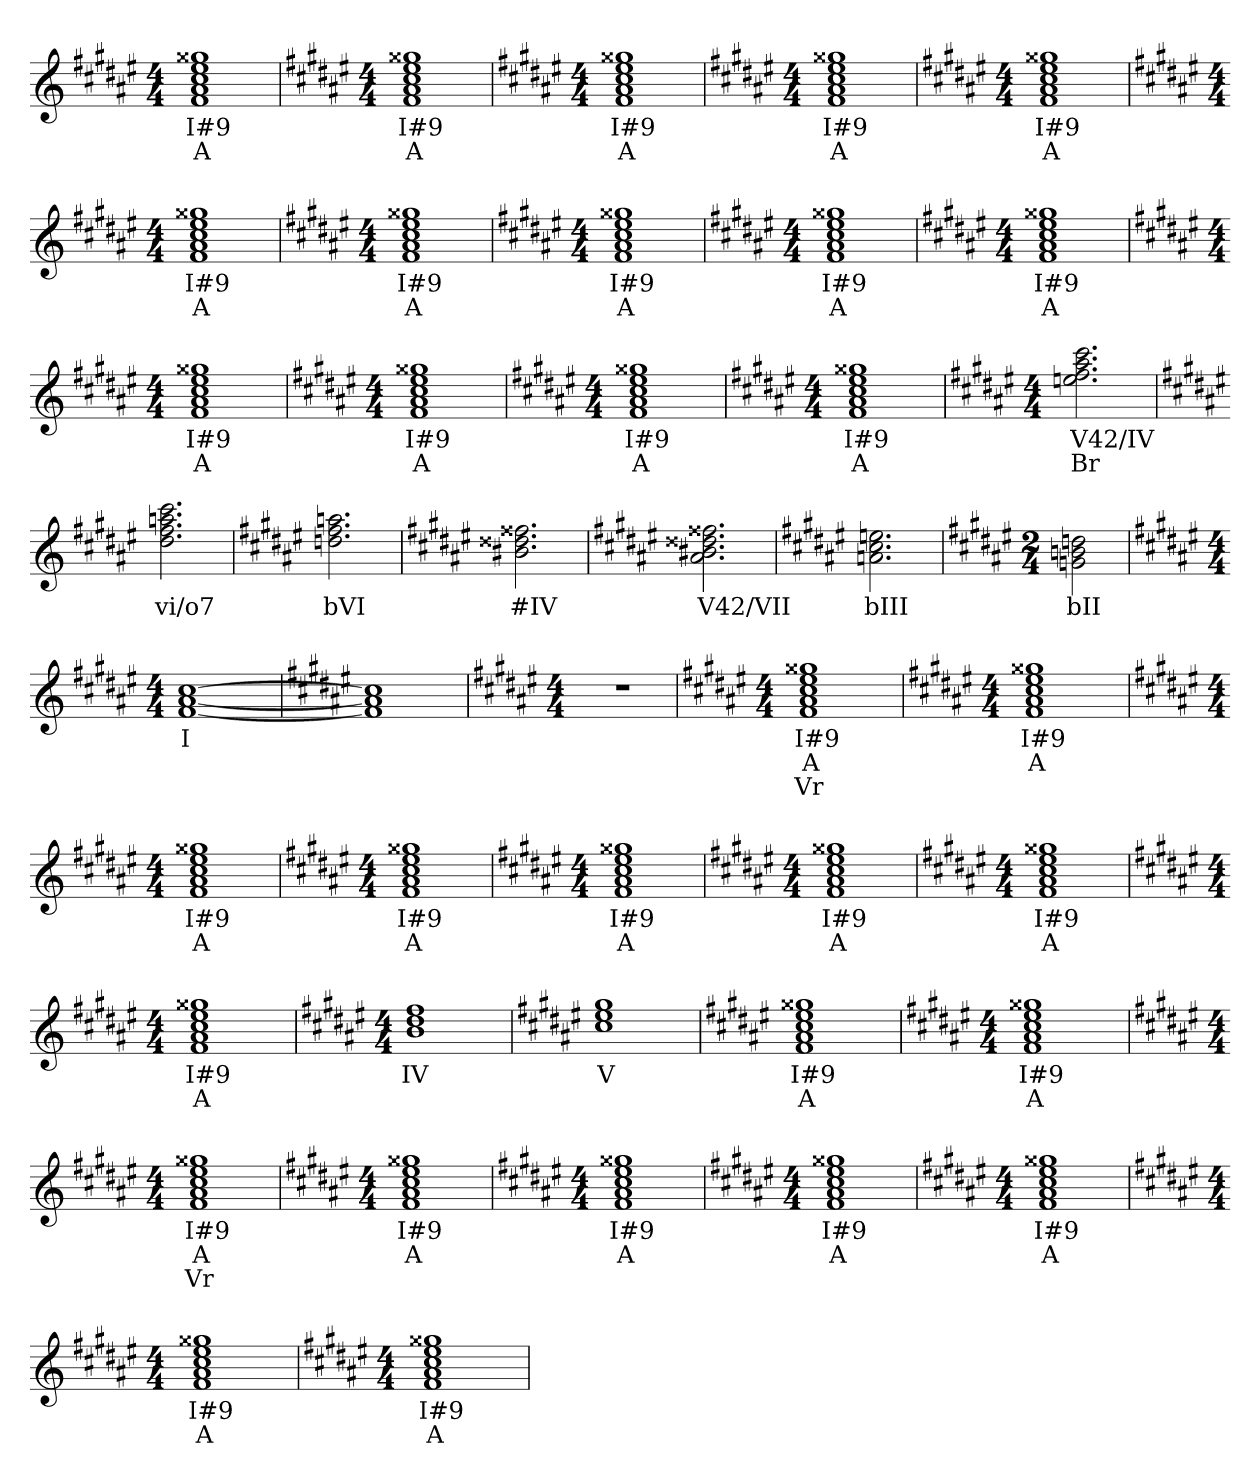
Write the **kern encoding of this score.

**kern	**text	**text	**text
*part1	*part1	*part1	*part1
*staff1	*staff1	*staff1	*staff1
*k[f#c#g#d#a#e#]	*	*	*
*F#:	*	*	*
*M4/4	*	*	*
=	=	=	=
1f# 1a# 1cc# 1ee# 1gg##X	I#9	A	.
=	=	=	=
*k[f#c#g#d#a#e#]	*	*	*
*F#:	*	*	*
*M4/4	*	*	*
1f# 1a# 1cc# 1ee# 1gg##X	I#9	A	.
=	=	=	=
*k[f#c#g#d#a#e#]	*	*	*
*F#:	*	*	*
*M4/4	*	*	*
1f# 1a# 1cc# 1ee# 1gg##X	I#9	A	.
=	=	=	=
*k[f#c#g#d#a#e#]	*	*	*
*F#:	*	*	*
*M4/4	*	*	*
1f# 1a# 1cc# 1ee# 1gg##X	I#9	A	.
=	=	=	=
*k[f#c#g#d#a#e#]	*	*	*
*F#:	*	*	*
*M4/4	*	*	*
1f# 1a# 1cc# 1ee# 1gg##X	I#9	A	.
=	=	=	=
*k[f#c#g#d#a#e#]	*	*	*
*F#:	*	*	*
*M4/4	*	*	*
1f# 1a# 1cc# 1ee# 1gg##X	I#9	A	.
=	=	=	=
*k[f#c#g#d#a#e#]	*	*	*
*F#:	*	*	*
*M4/4	*	*	*
1f# 1a# 1cc# 1ee# 1gg##X	I#9	A	.
=	=	=	=
*k[f#c#g#d#a#e#]	*	*	*
*F#:	*	*	*
*M4/4	*	*	*
1f# 1a# 1cc# 1ee# 1gg##X	I#9	A	.
=	=	=	=
*k[f#c#g#d#a#e#]	*	*	*
*F#:	*	*	*
*M4/4	*	*	*
1f# 1a# 1cc# 1ee# 1gg##X	I#9	A	.
=	=	=	=
*k[f#c#g#d#a#e#]	*	*	*
*F#:	*	*	*
*M4/4	*	*	*
1f# 1a# 1cc# 1ee# 1gg##X	I#9	A	.
=	=	=	=
*k[f#c#g#d#a#e#]	*	*	*
*F#:	*	*	*
*M4/4	*	*	*
1f# 1a# 1cc# 1ee# 1gg##X	I#9	A	.
=	=	=	=
*k[f#c#g#d#a#e#]	*	*	*
*F#:	*	*	*
*M4/4	*	*	*
1f# 1a# 1cc# 1ee# 1gg##X	I#9	A	.
=	=	=	=
*k[f#c#g#d#a#e#]	*	*	*
*F#:	*	*	*
*M4/4	*	*	*
1f# 1a# 1cc# 1ee# 1gg##X	I#9	A	.
=	=	=	=
*k[f#c#g#d#a#e#]	*	*	*
*F#:	*	*	*
*M4/4	*	*	*
1f# 1a# 1cc# 1ee# 1gg##X	I#9	A	.
=	=	=	=
*k[f#c#g#d#a#e#]	*	*	*
*F#:	*	*	*
*M4/4	*	*	*
2.een 2.ff# 2.aa# 2.ccc#	V42/IV	Br	.
=	=	=	=
*k[f#c#g#d#a#e#]	*	*	*
*F#:	*	*	*
2.dd# 2.ff# 2.aan 2.ccc#	vi/o7	.	.
=	=	=	=
*k[f#c#g#d#a#e#]	*	*	*
*F#:	*	*	*
2.ddn 2.ff# 2.aan	bVI	.	.
=	=	=	=
*k[f#c#g#d#a#e#]	*	*	*
*F#:	*	*	*
2.b#X 2.dd##X 2.ff##X	#IV	.	.
=	=	=	=
*k[f#c#g#d#a#e#]	*	*	*
*F#:	*	*	*
2.a# 2.b#X 2.dd##X 2.ff##X	V42/VII	.	.
=	=	=	=
*k[f#c#g#d#a#e#]	*	*	*
*F#:	*	*	*
2.an 2.cc# 2.een	bIII	.	.
=	=	=	=
*k[f#c#g#d#a#e#]	*	*	*
*F#:	*	*	*
*M2/4	*	*	*
2gn 2bn 2ddn	bII	.	.
=	=	=	=
*k[f#c#g#d#a#e#]	*	*	*
*F#:	*	*	*
*M4/4	*	*	*
[1f# [1a# [1cc#	I	.	.
=	=	=	=
*k[f#c#g#d#a#e#]	*	*	*
*F#:	*	*	*
1f#] 1a#] 1cc#]	.	.	.
=	=	=	=
*k[f#c#g#d#a#e#]	*	*	*
*F#:	*	*	*
*M4/4	*	*	*
1r	.	.	.
=	=	=	=
*k[f#c#g#d#a#e#]	*	*	*
*F#:	*	*	*
*M4/4	*	*	*
1f# 1a# 1cc# 1ee# 1gg##X	I#9	A	Vr
=	=	=	=
*k[f#c#g#d#a#e#]	*	*	*
*F#:	*	*	*
*M4/4	*	*	*
1f# 1a# 1cc# 1ee# 1gg##X	I#9	A	.
=	=	=	=
*k[f#c#g#d#a#e#]	*	*	*
*F#:	*	*	*
*M4/4	*	*	*
1f# 1a# 1cc# 1ee# 1gg##X	I#9	A	.
=	=	=	=
*k[f#c#g#d#a#e#]	*	*	*
*F#:	*	*	*
*M4/4	*	*	*
1f# 1a# 1cc# 1ee# 1gg##X	I#9	A	.
=	=	=	=
*k[f#c#g#d#a#e#]	*	*	*
*F#:	*	*	*
*M4/4	*	*	*
1f# 1a# 1cc# 1ee# 1gg##X	I#9	A	.
=	=	=	=
*k[f#c#g#d#a#e#]	*	*	*
*F#:	*	*	*
*M4/4	*	*	*
1f# 1a# 1cc# 1ee# 1gg##X	I#9	A	.
=	=	=	=
*k[f#c#g#d#a#e#]	*	*	*
*F#:	*	*	*
*M4/4	*	*	*
1f# 1a# 1cc# 1ee# 1gg##X	I#9	A	.
=	=	=	=
*k[f#c#g#d#a#e#]	*	*	*
*F#:	*	*	*
*M4/4	*	*	*
1f# 1a# 1cc# 1ee# 1gg##X	I#9	A	.
=	=	=	=
*k[f#c#g#d#a#e#]	*	*	*
*F#:	*	*	*
*M4/4	*	*	*
1b 1dd# 1ff#	IV	.	.
=	=	=	=
*k[f#c#g#d#a#e#]	*	*	*
*F#:	*	*	*
1cc# 1ee# 1gg#	V	.	.
=	=	=	=
*k[f#c#g#d#a#e#]	*	*	*
*F#:	*	*	*
1f# 1a# 1cc# 1ee# 1gg##X	I#9	A	.
=	=	=	=
*k[f#c#g#d#a#e#]	*	*	*
*F#:	*	*	*
*M4/4	*	*	*
1f# 1a# 1cc# 1ee# 1gg##X	I#9	A	.
=	=	=	=
*k[f#c#g#d#a#e#]	*	*	*
*F#:	*	*	*
*M4/4	*	*	*
1f# 1a# 1cc# 1ee# 1gg##X	I#9	A	Vr
=	=	=	=
*k[f#c#g#d#a#e#]	*	*	*
*F#:	*	*	*
*M4/4	*	*	*
1f# 1a# 1cc# 1ee# 1gg##X	I#9	A	.
=	=	=	=
*k[f#c#g#d#a#e#]	*	*	*
*F#:	*	*	*
*M4/4	*	*	*
1f# 1a# 1cc# 1ee# 1gg##X	I#9	A	.
=	=	=	=
*k[f#c#g#d#a#e#]	*	*	*
*F#:	*	*	*
*M4/4	*	*	*
1f# 1a# 1cc# 1ee# 1gg##X	I#9	A	.
=	=	=	=
*k[f#c#g#d#a#e#]	*	*	*
*F#:	*	*	*
*M4/4	*	*	*
1f# 1a# 1cc# 1ee# 1gg##X	I#9	A	.
=	=	=	=
*k[f#c#g#d#a#e#]	*	*	*
*F#:	*	*	*
*M4/4	*	*	*
1f# 1a# 1cc# 1ee# 1gg##X	I#9	A	.
=	=	=	=
*k[f#c#g#d#a#e#]	*	*	*
*F#:	*	*	*
*M4/4	*	*	*
1f# 1a# 1cc# 1ee# 1gg##X	I#9	A	.
=	=	=	=
*-	*-	*-	*-
